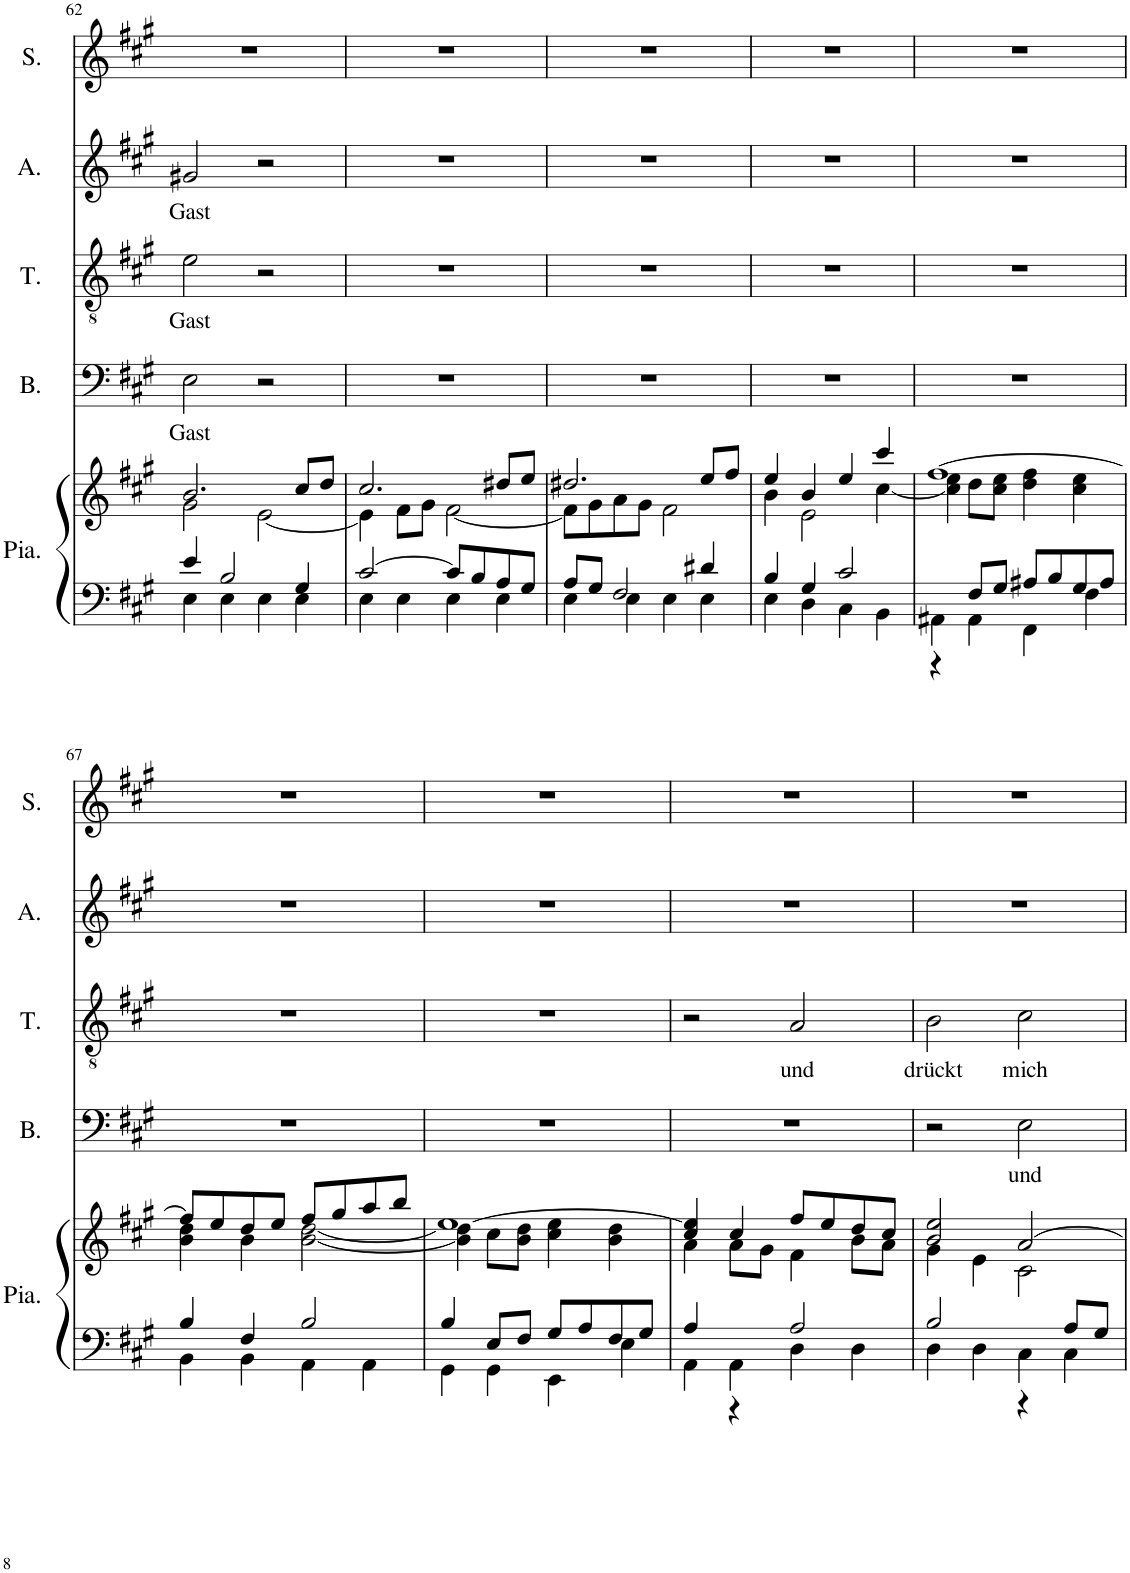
**kern	**kern	**kern	**text	**kern	**text	**kern	**text	**kern
*part5	*part5	*part4	*part4	*part3	*part3	*part2	*part2	*part1
*staff6	*staff5	*staff4	*staff4	*staff3	*staff3	*staff2	*staff2	*staff1
*I"Piano	*	*I"Basse	*	*I"Ténor	*	*I"Alto	*	*I"Soprano
*I'Pia.	*	*I'B.	*	*I'T.	*	*I'A.	*	*I'S.
!!LO:PB:g=z
*clefF4	*clefG2	*clefF4	*	*clefGv2	*	*clefG2	*	*clefG2
*k[f#c#g#]	*k[f#c#g#]	*k[f#c#g#]	*	*k[f#c#g#]	*	*k[f#c#g#]	*	*k[f#c#g#]
*M2/2	*M2/2	*M2/2	*	*M2/2	*	*M2/2	*	*M2/2
*met(c|)	*met(c|)	*met(c|)	*	*met(c|)	*	*met(c|)	*	*met(c|)
=62	=62	=62	=62	=62	=62	=62	=62	=62
*^	*^	*	*	*	*	*	*	*
!	!	!	!	!	!LO:LY:b	!	!LO:LY:b	!	!LO:LY:b	!
4E\	4e/	2.b/	2g#\	2E\	Gast	2e\	Gast	2g#X/	Gast	1r
4E\	2B/	.	.	.	.	.	.	.	.	.
4E\	.	.	[2e\	2r	.	2r	.	2r	.	.
4E\	4G#/	8cc#/L	.	.	.	.	.	.	.	.
.	.	8dd/J	.	.	.	.	.	.	.	.
=63	=63	=63	=63	=63	=63	=63	=63	=63	=63	=63
4E\	[2c#/	2.cc#/	4e\]	1r	.	1r	.	1r	.	1r
4E\	.	.	8f#\L	.	.	.	.	.	.	.
.	.	.	8g#\J	.	.	.	.	.	.	.
4E\	8c#/L]	.	[2f#\	.	.	.	.	.	.	.
.	8B/	.	.	.	.	.	.	.	.	.
4E\	8A/	8dd#X/L	.	.	.	.	.	.	.	.
.	8G#/J	8ee/J	.	.	.	.	.	.	.	.
=64	=64	=64	=64	=64	=64	=64	=64	=64	=64	=64
4E\	8A/L	2.dd#X/	8f#\L]	1r	.	1r	.	1r	.	1r
.	8G#/J	.	8g#\	.	.	.	.	.	.	.
4E\	2F#/	.	8a\	.	.	.	.	.	.	.
.	.	.	8g#\J	.	.	.	.	.	.	.
4E\	.	.	2f#\	.	.	.	.	.	.	.
4E\	4d#X/	8ee/L	.	.	.	.	.	.	.	.
.	.	8ff#/J	.	.	.	.	.	.	.	.
=65	=65	=65	=65	=65	=65	=65	=65	=65	=65	=65
4E\	4B/	4ee/	4b\	1r	.	1r	.	1r	.	1r
4D\	4G#/	4b/	2e\	.	.	.	.	.	.	.
4C#\	2c#/	4ee/	.	.	.	.	.	.	.	.
4BB\	.	4ccc#/	[4cc#\	.	.	.	.	.	.	.
=66	=66	=66	=66	=66	=66	=66	=66	=66	=66	=66
4AA#X\	4r	[1ff#	4cc#\] 4ee\	1r	.	1r	.	1r	.	1r
4AA#\	8F#/L	.	8dd\L	.	.	.	.	.	.	.
.	8G#/J	.	8cc#\ 8ee\J	.	.	.	.	.	.	.
4FF#\	8A#X/L	.	4dd\ 4ff#\	.	.	.	.	.	.	.
.	8B/	.	.	.	.	.	.	.	.	.
4F#\	8G#/	.	4cc#\ 4ee\	.	.	.	.	.	.	.
.	8A#/J	.	.	.	.	.	.	.	.	.
!!LO:LB:g=z
=67	=67	=67	=67	=67	=67	=67	=67	=67	=67	=67
4BB\	4B/	8ff#/L]	4b\ 4dd\	1r	.	1r	.	1r	.	1r
.	.	8ee/	.	.	.	.	.	.	.	.
4BB\	4F#/	8dd/	4b\	.	.	.	.	.	.	.
.	.	8ee/J	.	.	.	.	.	.	.	.
4AA\	2B/	8ff#/L	[2b\ [2dd\	.	.	.	.	.	.	.
.	.	8gg#/	.	.	.	.	.	.	.	.
4AA\	.	8aa/	.	.	.	.	.	.	.	.
.	.	8bb/J	.	.	.	.	.	.	.	.
=68	=68	=68	=68	=68	=68	=68	=68	=68	=68	=68
4GG#\	4B/	[1ee	4b\] 4dd\]	1r	.	1r	.	1r	.	1r
4GG#\	8E/L	.	8cc#\L	.	.	.	.	.	.	.
.	8F#/J	.	8b\ 8dd\J	.	.	.	.	.	.	.
4EE\	8G#/L	.	4cc#\ 4ee\	.	.	.	.	.	.	.
.	8A/	.	.	.	.	.	.	.	.	.
4E\	8F#/	.	4b\ 4dd\	.	.	.	.	.	.	.
.	8G#/J	.	.	.	.	.	.	.	.	.
=69	=69	=69	=69	=69	=69	=69	=69	=69	=69	=69
4AA\	4A/	4cc#/ 4ee/]	4a\	1r	.	2r	.	1r	.	1r
4AA\	4r	4cc#/	8a\L	.	.	.	.	.	.	.
.	.	.	8g#\J	.	.	.	.	.	.	.
!	!	!	!	!	!	!	!LO:LY:b	!	!	!
4D\	2A/	8ff#/L	4f#\	.	.	2A/	und	.	.	.
.	.	8ee/	.	.	.	.	.	.	.	.
4D\	.	8dd/	8b\L	.	.	.	.	.	.	.
.	.	8cc#/J	8a\J	.	.	.	.	.	.	.
=70	=70	=70	=70	=70	=70	=70	=70	=70	=70	=70
!	!	!	!	!	!	!	!LO:LY:b	!	!	!
4D\	2B/	2b/ 2ee/	4g#\	2r	.	2B\	drückt	1r	.	1r
4D\	.	.	4e\	.	.	.	.	.	.	.
!	!	!	!	!	!LO:LY:b	!	!LO:LY:b	!	!	!
4C#\	4r	[2a/	2c#\	2E\	und	2c#\	mich	.	.	.
4C#\	8A/L	.	.	.	.	.	.	.	.	.
.	8G#/J	.	.	.	.	.	.	.	.	.
*v	*v	*	*	*	*	*	*	*	*	*
*	*v	*v	*	*	*	*	*	*	*
=	=	=	=	=	=	=	=	=
*-	*-	*-	*-	*-	*-	*-	*-	*-
